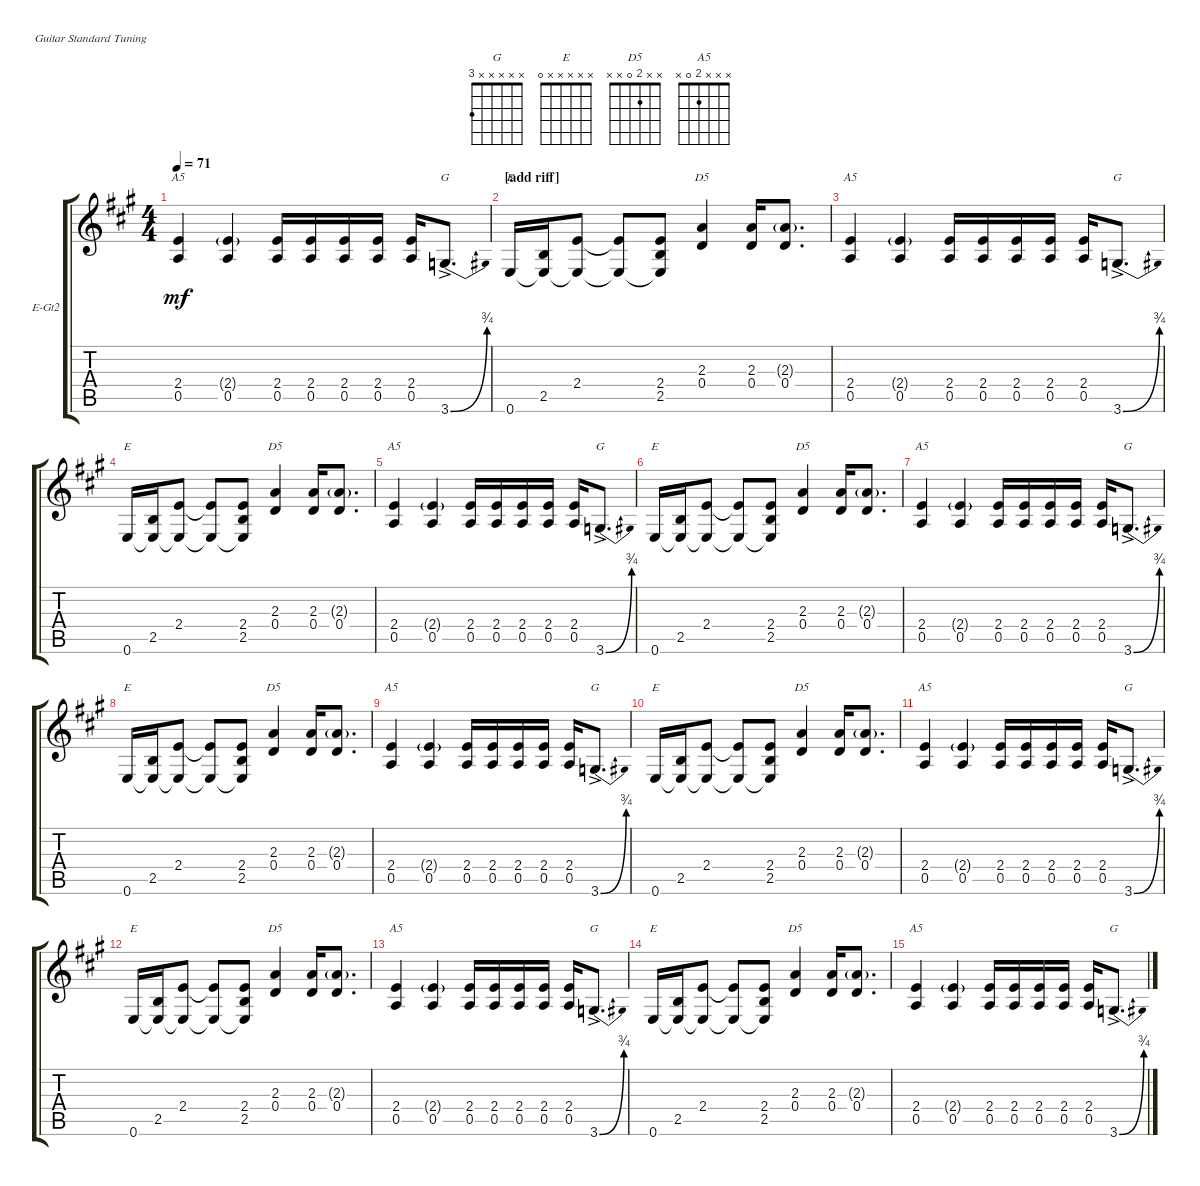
\defaultSystemsLayout 4
\bracketExtendMode groupsimilarinstruments
\firstSystemTrackNameOrientation horizontal
\otherSystemsTrackNameOrientation horizontal
\track ("Electric Guitar 2" "E-Gt2") {instrument overdrivenguitar}
\staff {score tabs}
\tuning (E4 B3 G3 D3 A2 E2)
\chord ("G" x x x x x 3)
\chord ("E" x x x x x 0)
\chord ("D5" x x 2 0 x x)
\chord ("A5" x x x 2 0 x)
\ts (4 4)
\tempo 71
\clef g2
\ks a
(0.5 2.4).4{ch "A5" dy mf} (0.5 2.4{g}).4 (0.5 2.4).16 (0.5 2.4).16 (0.5 2.4).16 (0.5 2.4).16 (0.5 2.4).16 3.6{be (bend 21.599999999999998 0 59.4 3) ac}.8{d ch "G"} |
\section ("" "[add riff]")
0.6.16{ch "E"} (2.5 0.6{t}).16 (2.4 0.6{t}).8 (2.4{t} 0.6{t}).8 (2.4 0.6{t} 2.5).8 (0.4 2.3).4{ch "D5"} (0.4 2.3).16 (0.4 2.3{g}).8{d} |
(0.5 2.4).4{ch "A5"} (0.5 2.4{g}).4 (0.5 2.4).16 (0.5 2.4).16 (0.5 2.4).16 (0.5 2.4).16 (0.5 2.4).16 3.6{be (bend 21.599999999999998 0 59.4 3) ac}.8{d ch "G"} |
0.6.16{ch "E"} (2.5 0.6{t}).16 (2.4 0.6{t}).8 (2.4{t} 0.6{t}).8 (2.4 0.6{t} 2.5).8 (0.4 2.3).4{ch "D5"} (0.4 2.3).16 (0.4 2.3{g}).8{d} |
(0.5 2.4).4{ch "A5"} (0.5 2.4{g}).4 (0.5 2.4).16 (0.5 2.4).16 (0.5 2.4).16 (0.5 2.4).16 (0.5 2.4).16 3.6{be (bend 21.599999999999998 0 59.4 3) ac}.8{d ch "G"} |
0.6.16{ch "E"} (2.5 0.6{t}).16 (2.4 0.6{t}).8 (2.4{t} 0.6{t}).8 (2.4 0.6{t} 2.5).8 (0.4 2.3).4{ch "D5"} (0.4 2.3).16 (0.4 2.3{g}).8{d} |
(0.5 2.4).4{ch "A5"} (0.5 2.4{g}).4 (0.5 2.4).16 (0.5 2.4).16 (0.5 2.4).16 (0.5 2.4).16 (0.5 2.4).16 3.6{be (bend 21.599999999999998 0 59.4 3) ac}.8{d ch "G"} |
0.6.16{ch "E"} (2.5 0.6{t}).16 (2.4 0.6{t}).8 (2.4{t} 0.6{t}).8 (2.4 0.6{t} 2.5).8 (0.4 2.3).4{ch "D5"} (0.4 2.3).16 (0.4 2.3{g}).8{d} |
(0.5 2.4).4{ch "A5"} (0.5 2.4{g}).4 (0.5 2.4).16 (0.5 2.4).16 (0.5 2.4).16 (0.5 2.4).16 (0.5 2.4).16 3.6{be (bend 21.599999999999998 0 59.4 3) ac}.8{d ch "G"} |
0.6.16{ch "E"} (2.5 0.6{t}).16 (2.4 0.6{t}).8 (2.4{t} 0.6{t}).8 (2.4 0.6{t} 2.5).8 (0.4 2.3).4{ch "D5"} (0.4 2.3).16 (0.4 2.3{g}).8{d} |
(0.5 2.4).4{ch "A5"} (0.5 2.4{g}).4 (0.5 2.4).16 (0.5 2.4).16 (0.5 2.4).16 (0.5 2.4).16 (0.5 2.4).16 3.6{be (bend 21.599999999999998 0 59.4 3) ac}.8{d ch "G"} |
0.6.16{ch "E"} (2.5 0.6{t}).16 (2.4 0.6{t}).8 (2.4{t} 0.6{t}).8 (2.4 0.6{t} 2.5).8 (0.4 2.3).4{ch "D5"} (0.4 2.3).16 (0.4 2.3{g}).8{d} |
(0.5 2.4).4{ch "A5"} (0.5 2.4{g}).4 (0.5 2.4).16 (0.5 2.4).16 (0.5 2.4).16 (0.5 2.4).16 (0.5 2.4).16 3.6{be (bend 21.599999999999998 0 59.4 3) ac}.8{d ch "G"} |
0.6.16{ch "E"} (2.5 0.6{t}).16 (2.4 0.6{t}).8 (2.4{t} 0.6{t}).8 (2.4 0.6{t} 2.5).8 (0.4 2.3).4{ch "D5"} (0.4 2.3).16 (0.4 2.3{g}).8{d} |
(0.5 2.4).4{ch "A5"} (0.5 2.4{g}).4 (0.5 2.4).16 (0.5 2.4).16 (0.5 2.4).16 (0.5 2.4).16 (0.5 2.4).16 3.6{be (bend 21.599999999999998 0 59.4 3) ac}.8{d ch "G"}
